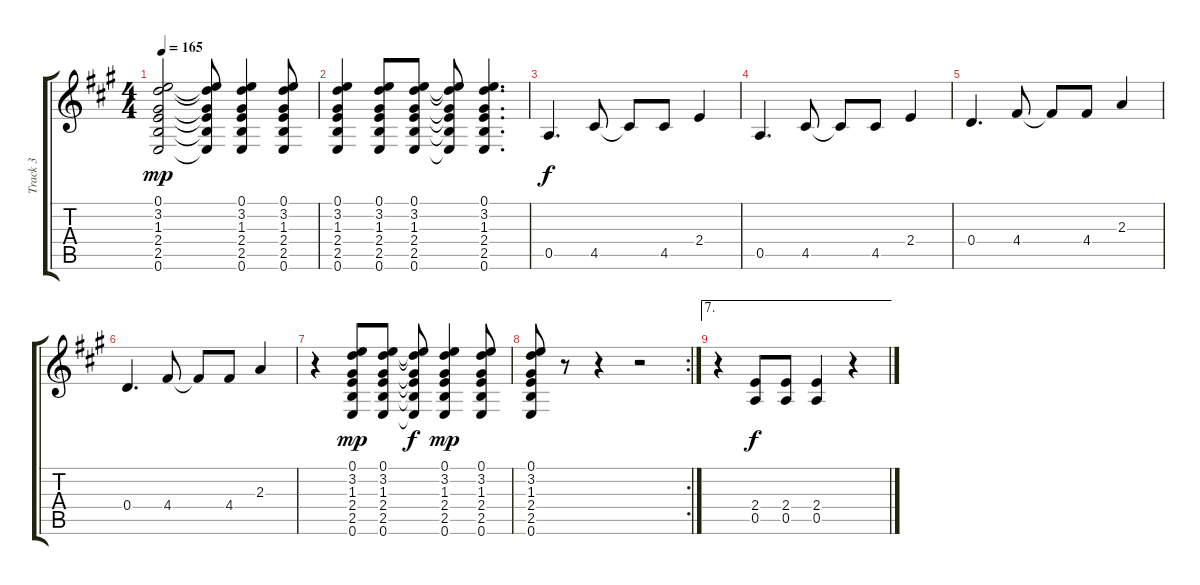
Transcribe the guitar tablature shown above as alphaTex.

\track ("Track 3" "Track 3") {instrument electricguitarjazz}
\staff {score tabs}
\tuning (E4 B3 G3 D3 A2 E2) {hide}
\ts (4 4)
\tempo 165
\clef g2
\ks a
(0.1 3.2 1.3 2.4 2.5 0.6).2{dy mp} (0.1{t} 3.2{t} 1.3{t} 2.4{t} 2.5{t} 0.6{t}).8 (0.1 3.2 1.3 2.4 2.5 0.6).4 (0.1 3.2 1.3 2.4 2.5 0.6).8 |
(0.1 3.2 1.3 2.4 2.5 0.6).4 (0.1 3.2 1.3 2.4 2.5 0.6).8 (0.1 3.2 1.3 2.4 2.5 0.6).8 (0.1{t} 3.2{t} 1.3{t} 2.4{t} 2.5{t} 0.6{t}).8 (0.1 3.2 1.3 2.4 2.5 0.6).4{d} |
0.5.4{d dy f} 4.5.8 4.5{t}.8 4.5.8 2.4.4 |
0.5.4{d} 4.5.8 4.5{t}.8 4.5.8 2.4.4 |
0.4.4{d} 4.4.8 4.4{t}.8 4.4.8 2.3.4 |
0.4.4{d} 4.4.8 4.4{t}.8 4.4.8 2.3.4 |
r.4 (0.1 3.2 1.3 2.4 2.5 0.6).8{dy mp} (0.1 3.2 1.3 2.4 2.5 0.6).8 (0.1{t} 3.2{t} 1.3{t} 2.4{t} 2.5{t} 0.6{t}).8{dy f} (0.1 3.2 1.3 2.4 2.5 0.6).4{dy mp} (0.1 3.2 1.3 2.4 2.5 0.6).8 |
\rc 2
(0.1 3.2 1.3 2.4 2.5 0.6).8 r.8 r.4 r.2 |
\ae 7
r.4 (2.4 0.5).8{dy f} (2.4 0.5).8 (2.4 0.5).4 r.4
